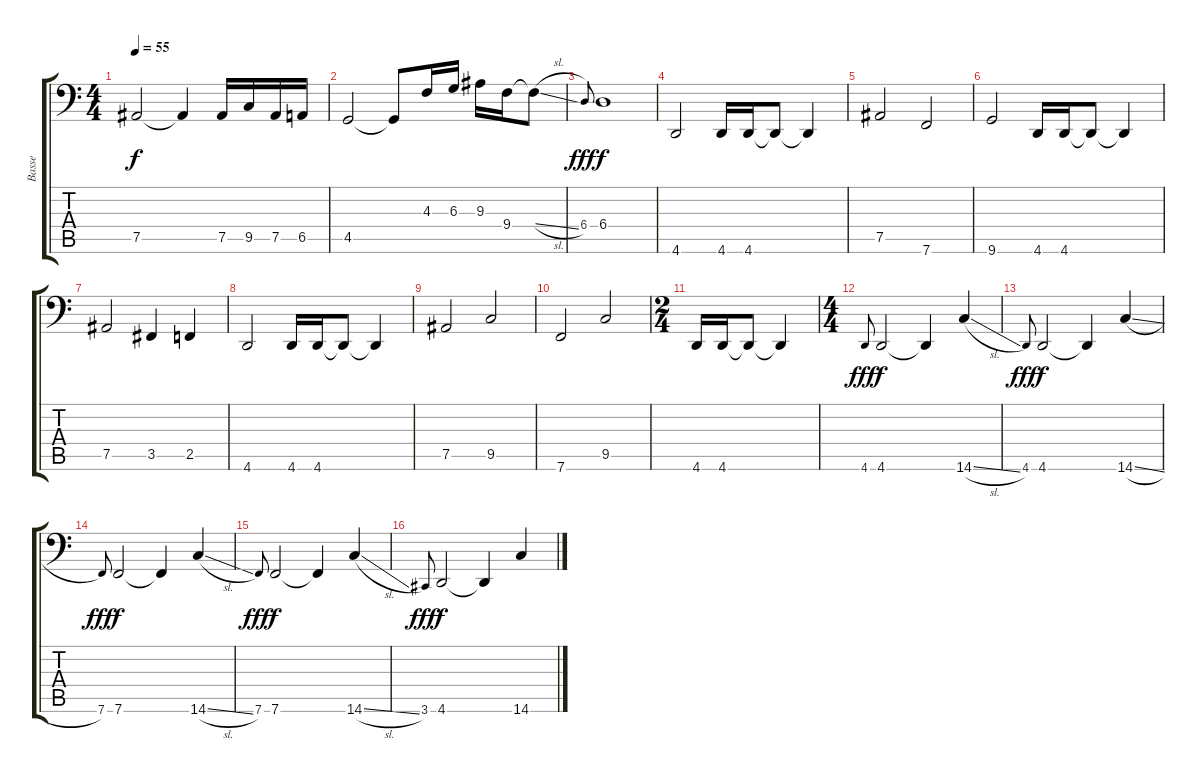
\track ("Basse" "Basse") {instrument electricbasspick}
\staff {score tabs}
\tuning (B2 Gb2 Db2 Ab1 Eb1 Bb0) {hide}
\ts (4 4)
\tempo 55
\clef f4
\ks c
7.5.2{dy f} 7.5{t}.4 7.5.16 9.5.16 7.5.16 6.5.16 |
4.5.2 4.5{t}.8 4.3.16 6.3.16 9.3.16 9.4.16 9.4{sl t}.8 |
6.4.8{gr onbeat dy fff} 6.4.1{dy f} |
4.6.2{balance 9} 4.6.16 4.6.16 4.6{t}.8 4.6{t}.4 |
7.5.2 7.6.2 |
9.6.2 4.6.16 4.6.16 4.6{t}.8 4.6{t}.4 |
7.5.2 3.5.4 2.5.4 |
4.6.2{balance 9} 4.6.16 4.6.16 4.6{t}.8 4.6{t}.4 |
7.5.2 9.5.2 |
7.6.2 9.5.2 |
\ts (2 4)
4.6.16 4.6.16 4.6{t}.8 4.6{t}.4 |
\ts (4 4)
4.6.8{gr onbeat dy fff} 4.6.2{dy f} 4.6{t}.4 14.6{sl}.4 |
4.6.8{gr onbeat dy fff} 4.6.2{dy f} 4.6{t}.4 14.6{sl}.4 |
7.6.8{gr onbeat dy fff} 7.6.2{dy f} 7.6{t}.4 14.6{sl}.4 |
7.6.8{gr onbeat dy fff} 7.6.2{dy f} 7.6{t}.4 14.6{sl}.4 |
3.6.8{gr onbeat dy fff} 4.6.2{dy f} 4.6{t}.4 14.6{sl}.4
